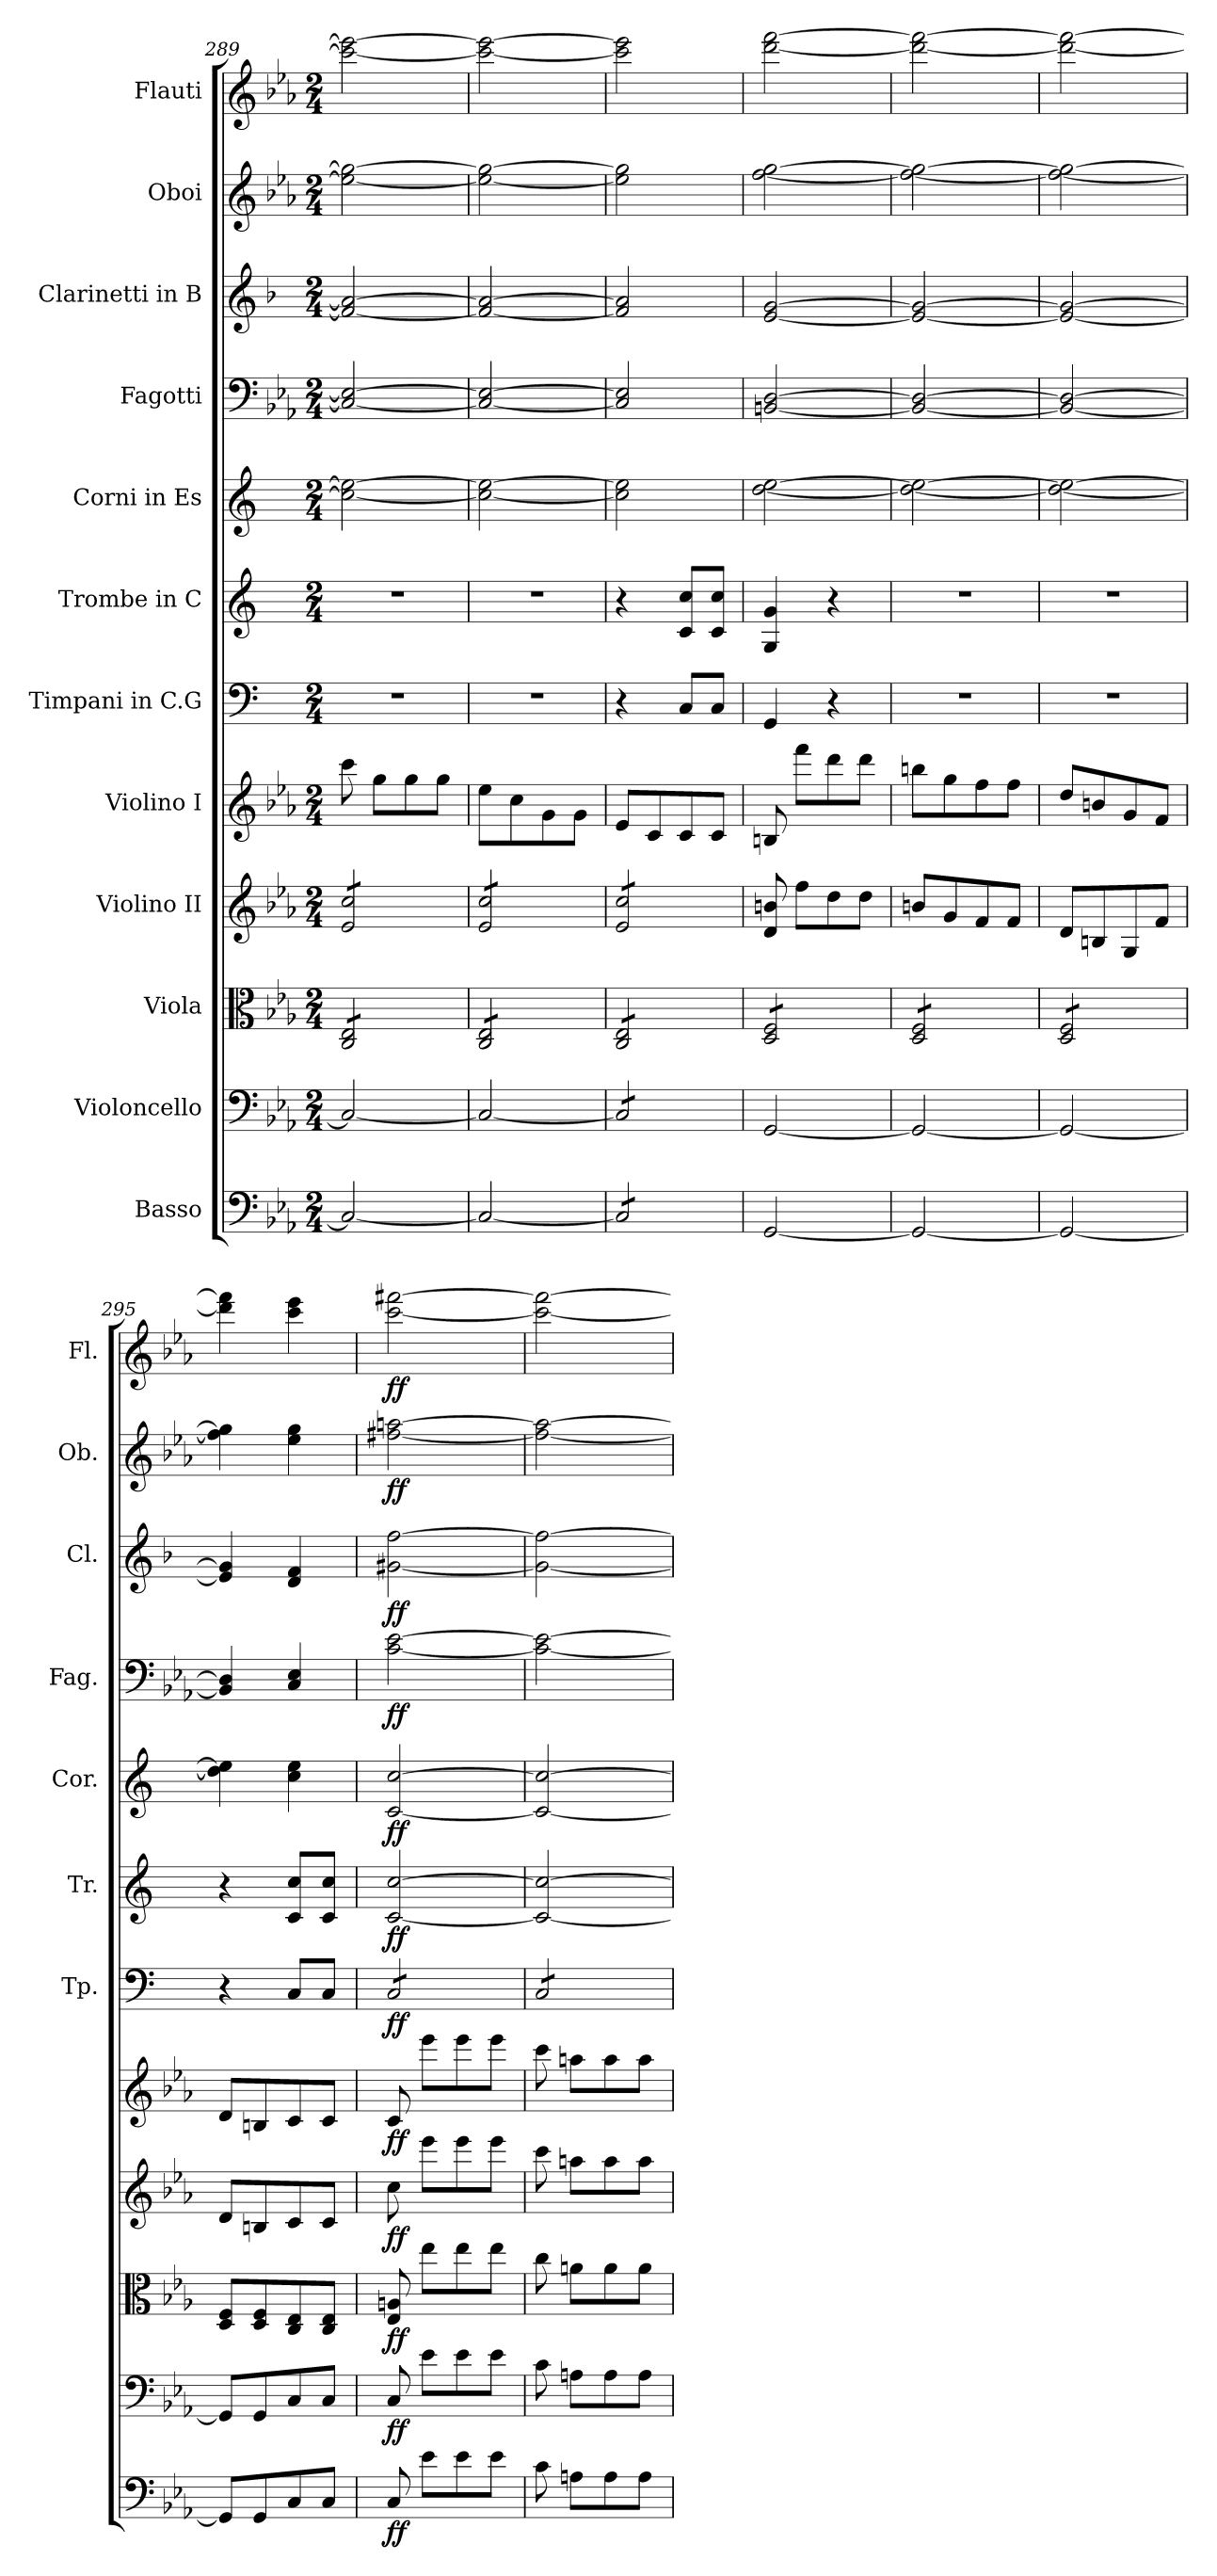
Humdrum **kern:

**kern	**dynam	**kern	**dynam	**kern	**dynam	**kern	**dynam	**kern	**dynam	**kern	**dynam	**kern	**dynam	**kern	**dynam	**kern	**dynam	**kern	**dynam	**kern	**dynam	**kern	**dynam
*part12	*part12	*part11	*part11	*part10	*part10	*part9	*part9	*part8	*part8	*part7	*part7	*part6	*part6	*part5	*part5	*part4	*part4	*part3	*part3	*part2	*part2	*part1	*part1
*staff12	*staff12	*staff11	*staff11	*staff10	*staff10	*staff9	*staff9	*staff8	*staff8	*staff7	*staff7	*staff6	*staff6	*staff5	*staff5	*staff4	*staff4	*staff3	*staff3	*staff2	*staff2	*staff1	*staff1
*I"Basso	*	*I"Violoncello	*	*I"Viola	*	*I"Violino II	*	*I"Violino I	*	*I"Timpani in C.G	*	*I"Trombe in C	*	*I"Corni in Es	*	*I"Fagotti	*	*I"Clarinetti in B	*	*I"Oboi	*	*I"Flauti	*
*	*	*	*	*	*	*	*	*	*	*I'Tp.	*	*I'Tr.	*	*I'Cor.	*	*I'Fag.	*	*I'Cl.	*	*I'Ob.	*	*I'Fl.	*
*clefF4	*	*clefF4	*	*clefC3	*	*clefG2	*	*clefG2	*	*clefF4	*	*clefG2	*	*clefG2	*	*clefF4	*	*clefG2	*	*clefG2	*	*clefG2	*
*ITrd7c12	*	*	*	*	*	*	*	*	*	*	*	*	*	*ITrd5c9	*	*	*	*ITrd1c2	*	*	*	*	*
*k[b-e-a-]	*	*k[b-e-a-]	*	*k[b-e-a-]	*	*k[b-e-a-]	*	*k[b-e-a-]	*	*k[]	*	*k[]	*	*k[b-e-a-]	*	*k[b-e-a-]	*	*k[b-e-a-]	*	*k[b-e-a-]	*	*k[b-e-a-]	*
*M2/4	*	*M2/4	*	*M2/4	*	*M2/4	*	*M2/4	*	*M2/4	*	*M2/4	*	*M2/4	*	*M2/4	*	*M2/4	*	*M2/4	*	*M2/4	*
=289	=289	=289	=289	=289	=289	=289	=289	=289	=289	=289	=289	=289	=289	=289	=289	=289	=289	=289	=289	=289	=289	=289	=289
*	*	*	*	*tremolo	*	*	*	*	*	*	*	*	*	*	*	*	*	*	*	*	*	*	*
*	*	*	*	*	*	*tremolo	*	*	*	*	*	*	*	*	*	*	*	*	*	*	*	*	*
2CC/_	.	2C/_	.	8C/ 8E-/L	.	8e-/ 8cc/L	.	8ccc\	.	2r	.	2r	.	2e-\_ 2g\_	.	2C/_ 2E-/_	.	2e-/_ 2g/_	.	2ee-\_ 2gg\_	.	2ccc\_ 2eee-\_	.
.	.	.	.	8C/ 8E-/	.	8e-/ 8cc/	.	8gg\L	.	.	.	.	.	.	.	.	.	.	.	.	.	.	.
.	.	.	.	8C/ 8E-/	.	8e-/ 8cc/	.	8gg\	.	.	.	.	.	.	.	.	.	.	.	.	.	.	.
.	.	.	.	8C/ 8E-/J	.	8e-/ 8cc/J	.	8gg\J	.	.	.	.	.	.	.	.	.	.	.	.	.	.	.
=290	=290	=290	=290	=290	=290	=290	=290	=290	=290	=290	=290	=290	=290	=290	=290	=290	=290	=290	=290	=290	=290	=290	=290
2CC/_	.	2C/_	.	8C/ 8E-/L	.	8e-/ 8cc/L	.	8ee-\L	.	2r	.	2r	.	2e-\_ 2g\_	.	2C/_ 2E-/_	.	2e-/_ 2g/_	.	2ee-\_ 2gg\_	.	2ccc\_ 2eee-\_	.
.	.	.	.	8C/ 8E-/	.	8e-/ 8cc/	.	8cc\	.	.	.	.	.	.	.	.	.	.	.	.	.	.	.
.	.	.	.	8C/ 8E-/	.	8e-/ 8cc/	.	8g\	.	.	.	.	.	.	.	.	.	.	.	.	.	.	.
.	.	.	.	8C/ 8E-/J	.	8e-/ 8cc/J	.	8g\J	.	.	.	.	.	.	.	.	.	.	.	.	.	.	.
=291	=291	=291	=291	=291	=291	=291	=291	=291	=291	=291	=291	=291	=291	=291	=291	=291	=291	=291	=291	=291	=291	=291	=291
*tremolo	*	*	*	*	*	*	*	*	*	*	*	*	*	*	*	*	*	*	*	*	*	*	*
*	*	*tremolo	*	*	*	*	*	*	*	*	*	*	*	*	*	*	*	*	*	*	*	*	*
8CC/]L	.	8C/]L	.	8C/ 8E-/L	.	8e-/ 8cc/L	.	8e-/L	.	4r	.	4r	.	2e-\] 2g\]	.	2C/] 2E-/]	.	2e-/] 2g/]	.	2ee-\] 2gg\]	.	2ccc\] 2eee-\]	.
8CC/	.	8C/	.	8C/ 8E-/	.	8e-/ 8cc/	.	8c/	.	.	.	.	.	.	.	.	.	.	.	.	.	.	.
8CC/	.	8C/	.	8C/ 8E-/	.	8e-/ 8cc/	.	8c/	.	8C/L	.	8c/ 8cc/L	.	.	.	.	.	.	.	.	.	.	.
8CC/J	.	8C/J	.	8C/ 8E-/J	.	8e-/ 8cc/J	.	8c/J	.	8C/J	.	8c/ 8cc/J	.	.	.	.	.	.	.	.	.	.	.
*	*	*	*	*	*	*Xtremolo	*	*	*	*	*	*	*	*	*	*	*	*	*	*	*	*	*
*	*	*Xtremolo	*	*	*	*	*	*	*	*	*	*	*	*	*	*	*	*	*	*	*	*	*
*Xtremolo	*	*	*	*	*	*	*	*	*	*	*	*	*	*	*	*	*	*	*	*	*	*	*
=292	=292	=292	=292	=292	=292	=292	=292	=292	=292	=292	=292	=292	=292	=292	=292	=292	=292	=292	=292	=292	=292	=292	=292
[2GGG/	.	[2GG/	.	8D/ 8F/L	.	8d/ 8bn/	.	8Bn/	.	4GG/	.	4G/ 4g/	.	[2f\ [2g\	.	[2BBn/ [2D/	.	[2d/ [2f/	.	[2ff\ [2gg\	.	[2ddd\ [2fff\	.
.	.	.	.	8D/ 8F/	.	8ff\L	.	8fff\L	.	.	.	.	.	.	.	.	.	.	.	.	.	.	.
.	.	.	.	8D/ 8F/	.	8dd\	.	8ddd\	.	4r	.	4r	.	.	.	.	.	.	.	.	.	.	.
.	.	.	.	8D/ 8F/J	.	8dd\J	.	8ddd\J	.	.	.	.	.	.	.	.	.	.	.	.	.	.	.
=293	=293	=293	=293	=293	=293	=293	=293	=293	=293	=293	=293	=293	=293	=293	=293	=293	=293	=293	=293	=293	=293	=293	=293
2GGG/_	.	2GG/_	.	8D/ 8F/L	.	8bn/L	.	8bbn\L	.	2r	.	2r	.	2f\_ 2g\_	.	2BB/_ 2D/_	.	2d/_ 2f/_	.	2ff\_ 2gg\_	.	2ddd\_ 2fff\_	.
.	.	.	.	8D/ 8F/	.	8g/	.	8gg\	.	.	.	.	.	.	.	.	.	.	.	.	.	.	.
.	.	.	.	8D/ 8F/	.	8f/	.	8ff\	.	.	.	.	.	.	.	.	.	.	.	.	.	.	.
.	.	.	.	8D/ 8F/J	.	8f/J	.	8ff\J	.	.	.	.	.	.	.	.	.	.	.	.	.	.	.
=294	=294	=294	=294	=294	=294	=294	=294	=294	=294	=294	=294	=294	=294	=294	=294	=294	=294	=294	=294	=294	=294	=294	=294
2GGG/_	.	2GG/_	.	8D/ 8F/L	.	8d/L	.	8dd/L	.	2r	.	2r	.	2f\_ 2g\_	.	2BB/_ 2D/_	.	2d/_ 2f/_	.	2ff\_ 2gg\_	.	2ddd\_ 2fff\_	.
.	.	.	.	8D/ 8F/	.	8Bn/	.	8bn/	.	.	.	.	.	.	.	.	.	.	.	.	.	.	.
.	.	.	.	8D/ 8F/	.	8G/	.	8g/	.	.	.	.	.	.	.	.	.	.	.	.	.	.	.
.	.	.	.	8D/ 8F/J	.	8f/J	.	8f/J	.	.	.	.	.	.	.	.	.	.	.	.	.	.	.
*	*	*	*	*Xtremolo	*	*	*	*	*	*	*	*	*	*	*	*	*	*	*	*	*	*	*
=295	=295	=295	=295	=295	=295	=295	=295	=295	=295	=295	=295	=295	=295	=295	=295	=295	=295	=295	=295	=295	=295	=295	=295
8GGG/L]	.	8GG/L]	.	8D/ 8F/L	.	8d/L	.	8d/L	.	4r	.	4r	.	4f\] 4g\]	.	4BB/] 4D/]	.	4d/] 4f/]	.	4ff\] 4gg\]	.	4ddd\] 4fff\]	.
8GGG/	.	8GG/	.	8D/ 8F/	.	8Bn/	.	8Bn/	.	.	.	.	.	.	.	.	.	.	.	.	.	.	.
8CC/	.	8C/	.	8C/ 8E-/	.	8c/	.	8c/	.	8C/L	.	8c/ 8cc/L	.	4e-\ 4g\	.	4C/ 4E-/	.	4c/ 4e-/	.	4ee-\ 4gg\	.	4ccc\ 4eee-\	.
8CC/J	.	8C/J	.	8C/ 8E-/J	.	8c/J	.	8c/J	.	8C/J	.	8c/ 8cc/J	.	.	.	.	.	.	.	.	.	.	.
=296	=296	=296	=296	=296	=296	=296	=296	=296	=296	=296	=296	=296	=296	=296	=296	=296	=296	=296	=296	=296	=296	=296	=296
!	!LO:DY:b	!	!LO:DY:b	!	!LO:DY:b	!	!LO:DY:b	!	!LO:DY:b	!	!LO:DY:b	!	!LO:DY:b	!	!LO:DY:b	!	!LO:DY:b	!	!LO:DY:b	!	!LO:DY:b	!	!LO:DY:b
*	*	*	*	*	*	*	*	*	*	*tremolo	*	*	*	*	*	*	*	*	*	*	*	*	*
8CC/	ff	8C/	ff	8E-/ 8An/	ff	8cc\	ff	8c/	ff	8C/L	ff	[2c/ [2cc/	ff	[2E-/ [2e-/	ff	[2c\ [2e-\	ff	[2f#X\ [2ee-\	ff	[2ff#X\ [2aan\	ff	[2ccc\ [2fff#X\	ff
8E-\L	.	8e-\L	.	8ee-\L	.	8eee-\L	.	8eee-\L	.	8C/	.	.	.	.	.	.	.	.	.	.	.	.	.
8E-\	.	8e-\	.	8ee-\	.	8eee-\	.	8eee-\	.	8C/	.	.	.	.	.	.	.	.	.	.	.	.	.
8E-\J	.	8e-\J	.	8ee-\J	.	8eee-\J	.	8eee-\J	.	8C/J	.	.	.	.	.	.	.	.	.	.	.	.	.
=297	=297	=297	=297	=297	=297	=297	=297	=297	=297	=297	=297	=297	=297	=297	=297	=297	=297	=297	=297	=297	=297	=297	=297
8C\	.	8c\	.	8cc\	.	8ccc\	.	8ccc\	.	8C/L	.	2c/_ 2cc/_	.	2E-/_ 2e-/_	.	2c\_ 2e-\_	.	2f#\_ 2ee-\_	.	2ff#\_ 2aa\_	.	2ccc\_ 2fff#\_	.
8AAn\L	.	8An\L	.	8an\L	.	8aan\L	.	8aan\L	.	8C/	.	.	.	.	.	.	.	.	.	.	.	.	.
8AA\	.	8A\	.	8a\	.	8aa\	.	8aa\	.	8C/	.	.	.	.	.	.	.	.	.	.	.	.	.
8AA\J	.	8A\J	.	8a\J	.	8aa\J	.	8aa\J	.	8C/J	.	.	.	.	.	.	.	.	.	.	.	.	.
*	*	*	*	*	*	*	*	*	*	*Xtremolo	*	*	*	*	*	*	*	*	*	*	*	*	*
=	=	=	=	=	=	=	=	=	=	=	=	=	=	=	=	=	=	=	=	=	=	=	=
*-	*-	*-	*-	*-	*-	*-	*-	*-	*-	*-	*-	*-	*-	*-	*-	*-	*-	*-	*-	*-	*-	*-	*-
